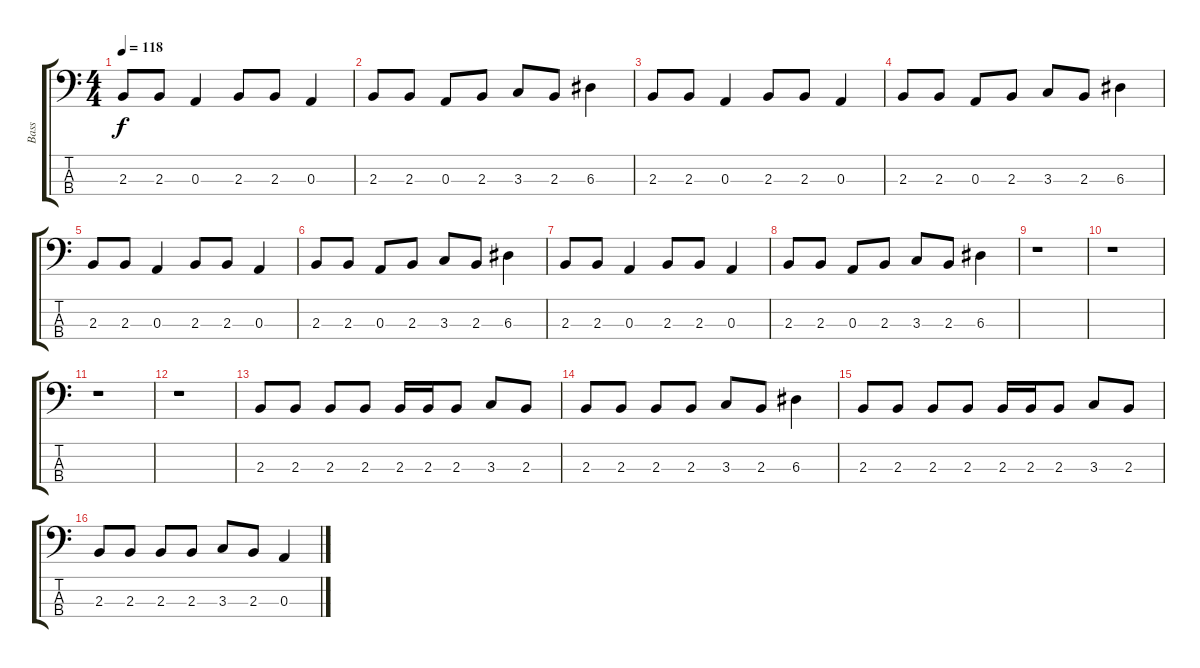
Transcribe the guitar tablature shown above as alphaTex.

\track ("Bass" "Bass") {instrument electricbassfinger}
\staff {score tabs}
\tuning (G2 D2 A1 E1) {hide}
\ts (4 4)
\tempo 118
\clef f4
\ks c
2.3.8{dy f} 2.3.8 0.3.4 2.3.8 2.3.8 0.3.4 |
2.3.8 2.3.8 0.3.8 2.3.8 3.3.8 2.3.8 6.3.4 |
2.3.8 2.3.8 0.3.4 2.3.8 2.3.8 0.3.4 |
2.3.8 2.3.8 0.3.8 2.3.8 3.3.8 2.3.8 6.3.4 |
2.3.8 2.3.8 0.3.4 2.3.8 2.3.8 0.3.4 |
2.3.8 2.3.8 0.3.8 2.3.8 3.3.8 2.3.8 6.3.4 |
2.3.8 2.3.8 0.3.4 2.3.8 2.3.8 0.3.4 |
2.3.8 2.3.8 0.3.8 2.3.8 3.3.8 2.3.8 6.3.4 |
r.1 |
r.1 |
r.1 |
r.1 |
2.3.8 2.3.8 2.3.8 2.3.8 2.3.16 2.3.16 2.3.8 3.3.8 2.3.8 |
2.3.8 2.3.8 2.3.8 2.3.8 3.3.8 2.3.8 6.3.4 |
2.3.8 2.3.8 2.3.8 2.3.8 2.3.16 2.3.16 2.3.8 3.3.8 2.3.8 |
2.3.8 2.3.8 2.3.8 2.3.8 3.3.8 2.3.8 0.3.4
